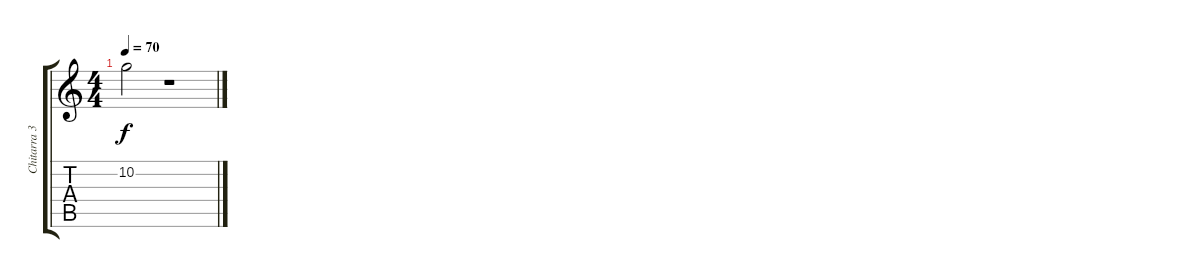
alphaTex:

\track ("Chitarra 3" "Chitarra 3") {instrument acousticguitarsteel}
\staff {score tabs}
\tuning (D4 A3 F3 C3 G2 D2) {hide}
\ts (4 4)
\tempo 70
\clef g2
\ks c
10.2{t}.2{dy f} r.1
